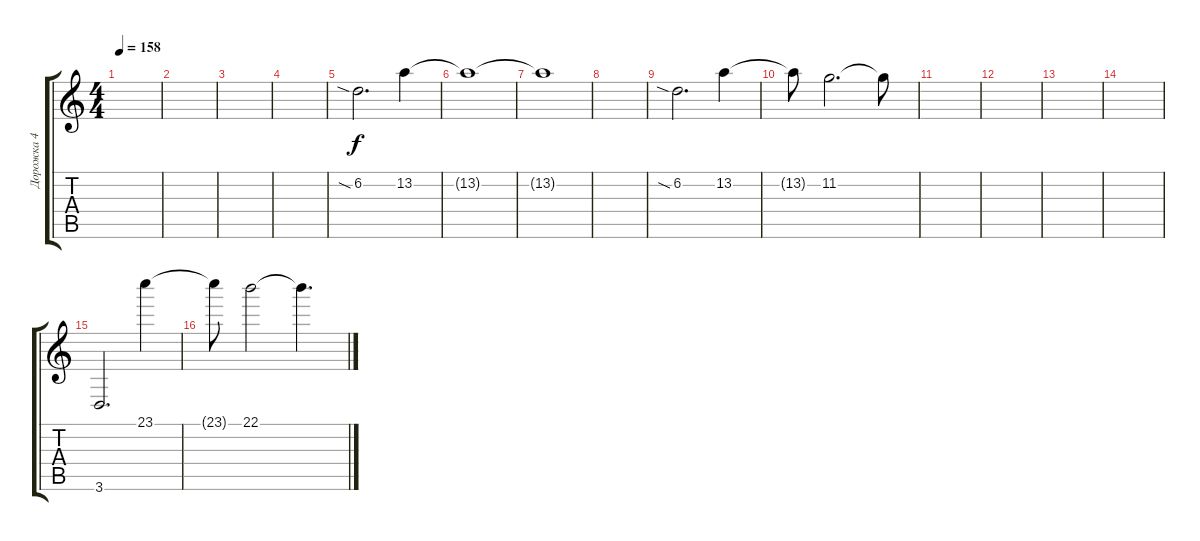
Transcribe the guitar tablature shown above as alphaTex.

\track ("Дорожка 4" "Дорожка 4") {instrument distortionguitar}
\staff {score tabs}
\tuning (Db4 Ab3 E3 B2 Gb2 B1) {hide}
\ts (4 4)
\tempo 158
\clef g2
\ks c
|
|
|
|
6.2{sia}.2{d volume 16 instrument pad5bowed} 13.2.4 |
13.2{t}.1 |
13.2{t}.1 |
|
6.2{sia}.2{d} 13.2.4 |
13.2{t}.8 11.2.2{d} 11.2{t}.8 |
|
|
|
|
3.6.2{d volume 10} 23.1.4 |
23.1{t}.8 22.1.2 22.1{t}.4{d}
